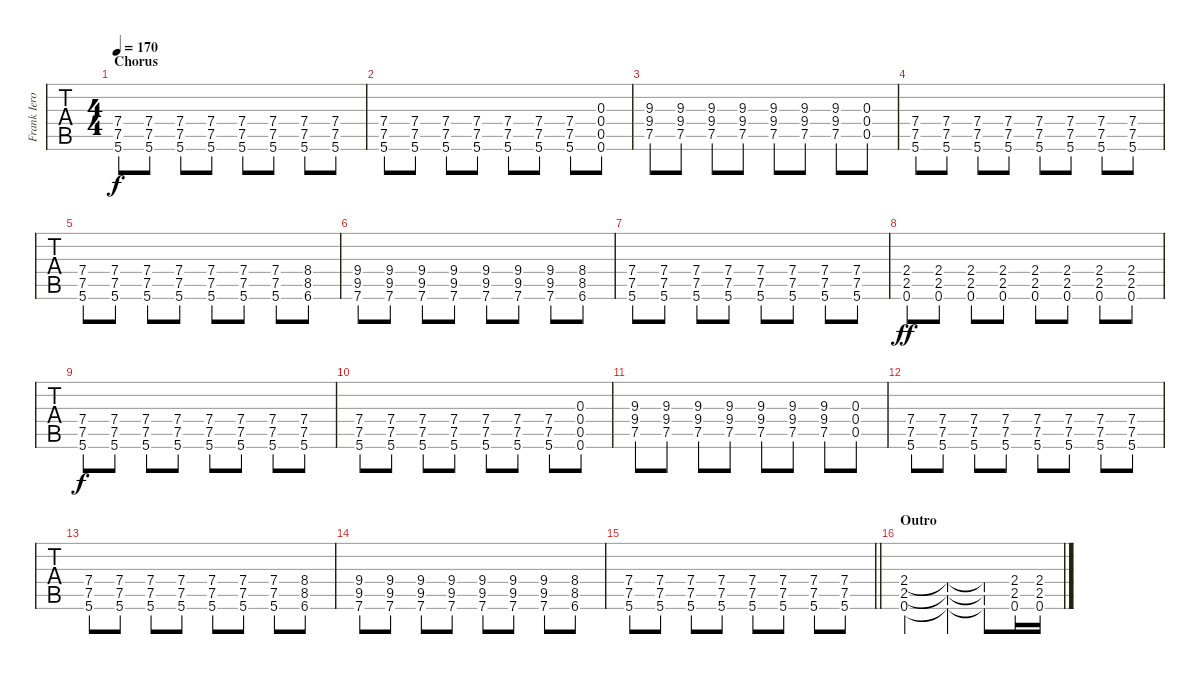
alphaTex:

\track ("Frank Iero - Guitar One" "Frank Iero") {instrument distortionguitar}
\staff {tabs}
\tuning (E4 B3 G3 D3 A2 E2) {hide}
\ts (4 4)
\section ("" "Chorus")
\tempo 170
\clef g2
\ks c
(7.4 7.5 5.6).8{dy f} (7.4 7.5 5.6).8 (7.4 7.5 5.6).8 (7.4 7.5 5.6).8 (7.4 7.5 5.6).8 (7.4 7.5 5.6).8 (7.4 7.5 5.6).8 (7.4 7.5 5.6).8 |
(7.4 7.5 5.6).8 (7.4 7.5 5.6).8 (7.4 7.5 5.6).8 (7.4 7.5 5.6).8 (7.4 7.5 5.6).8 (7.4 7.5 5.6).8 (7.4 7.5 5.6).8 (0.3 0.4 0.5 0.6).8 |
(9.3 9.4 7.5).8 (9.3 9.4 7.5).8 (9.3 9.4 7.5).8 (9.3 9.4 7.5).8 (9.3 9.4 7.5).8 (9.3 9.4 7.5).8 (9.3 9.4 7.5).8 (0.3 0.4 0.5).8 |
(7.4 7.5 5.6).8 (7.4 7.5 5.6).8 (7.4 7.5 5.6).8 (7.4 7.5 5.6).8 (7.4 7.5 5.6).8 (7.4 7.5 5.6).8 (7.4 7.5 5.6).8 (7.4 7.5 5.6).8 |
(7.4 7.5 5.6).8 (7.4 7.5 5.6).8 (7.4 7.5 5.6).8 (7.4 7.5 5.6).8 (7.4 7.5 5.6).8 (7.4 7.5 5.6).8 (7.4 7.5 5.6).8 (8.4 8.5 6.6).8 |
(9.4 9.5 7.6).8 (9.4 9.5 7.6).8 (9.4 9.5 7.6).8 (9.4 9.5 7.6).8 (9.4 9.5 7.6).8 (9.4 9.5 7.6).8 (9.4 9.5 7.6).8 (8.4 8.5 6.6).8 |
(7.4 7.5 5.6).8 (7.4 7.5 5.6).8 (7.4 7.5 5.6).8 (7.4 7.5 5.6).8 (7.4 7.5 5.6).8 (7.4 7.5 5.6).8 (7.4 7.5 5.6).8 (7.4 7.5 5.6).8 |
(2.4 2.5 0.6).8{dy ff} (2.4 2.5 0.6).8 (2.4 2.5 0.6).8 (2.4 2.5 0.6).8 (2.4 2.5 0.6).8 (2.4 2.5 0.6).8 (2.4 2.5 0.6).8 (2.4 2.5 0.6).8 |
(7.4 7.5 5.6).8{dy f} (7.4 7.5 5.6).8 (7.4 7.5 5.6).8 (7.4 7.5 5.6).8 (7.4 7.5 5.6).8 (7.4 7.5 5.6).8 (7.4 7.5 5.6).8 (7.4 7.5 5.6).8 |
(7.4 7.5 5.6).8 (7.4 7.5 5.6).8 (7.4 7.5 5.6).8 (7.4 7.5 5.6).8 (7.4 7.5 5.6).8 (7.4 7.5 5.6).8 (7.4 7.5 5.6).8 (0.3 0.4 0.5 0.6).8 |
(9.3 9.4 7.5).8 (9.3 9.4 7.5).8 (9.3 9.4 7.5).8 (9.3 9.4 7.5).8 (9.3 9.4 7.5).8 (9.3 9.4 7.5).8 (9.3 9.4 7.5).8 (0.3 0.4 0.5).8 |
(7.4 7.5 5.6).8 (7.4 7.5 5.6).8 (7.4 7.5 5.6).8 (7.4 7.5 5.6).8 (7.4 7.5 5.6).8 (7.4 7.5 5.6).8 (7.4 7.5 5.6).8 (7.4 7.5 5.6).8 |
(7.4 7.5 5.6).8 (7.4 7.5 5.6).8 (7.4 7.5 5.6).8 (7.4 7.5 5.6).8 (7.4 7.5 5.6).8 (7.4 7.5 5.6).8 (7.4 7.5 5.6).8 (8.4 8.5 6.6).8 |
(9.4 9.5 7.6).8 (9.4 9.5 7.6).8 (9.4 9.5 7.6).8 (9.4 9.5 7.6).8 (9.4 9.5 7.6).8 (9.4 9.5 7.6).8 (9.4 9.5 7.6).8 (8.4 8.5 6.6).8 |
\barLineRight lightlight
(7.4 7.5 5.6).8 (7.4 7.5 5.6).8 (7.4 7.5 5.6).8 (7.4 7.5 5.6).8 (7.4 7.5 5.6).8 (7.4 7.5 5.6).8 (7.4 7.5 5.6).8 (7.4 7.5 5.6).8 |
\section ("" "Outro")
(2.4 2.5 0.6).2 (2.4{t} 2.5{t} 0.6{t}).4 (2.4{t} 2.5{t} 0.6{t}).8 (2.4 2.5 0.6).16 (2.4 2.5 0.6).16
